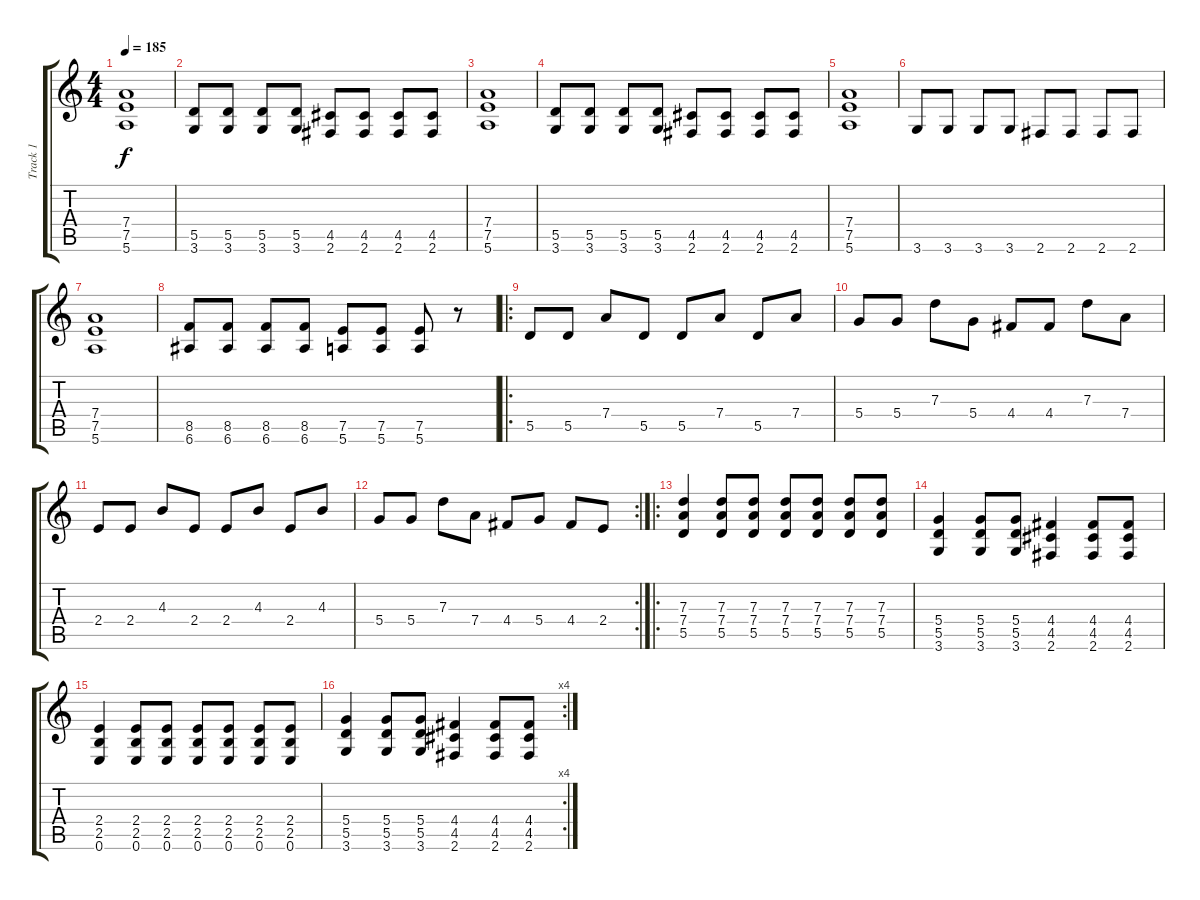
\track ("Track 1" "Track 1") {instrument distortionguitar}
\staff {score tabs}
\tuning (E4 B3 G3 D3 A2 E2) {hide}
\ts (4 4)
\tempo 185
\clef g2
\ks c
(7.4 7.5 5.6).1{dy f} |
(5.5 3.6).8 (5.5 3.6).8 (5.5 3.6).8 (5.5 3.6).8 (4.5 2.6).8 (4.5 2.6).8 (4.5 2.6).8 (4.5 2.6).8 |
(7.4 7.5 5.6).1 |
(5.5 3.6).8 (5.5 3.6).8 (5.5 3.6).8 (5.5 3.6).8 (4.5 2.6).8 (4.5 2.6).8 (4.5 2.6).8 (4.5 2.6).8 |
(7.4 7.5 5.6).1 |
3.6.8 3.6.8 3.6.8 3.6.8 2.6.8 2.6.8 2.6.8 2.6.8 |
(7.4 7.5 5.6).1 |
(8.5 6.6).8 (8.5 6.6).8 (8.5 6.6).8 (8.5 6.6).8 (7.5 5.6).8 (7.5 5.6).8 (7.5 5.6).8 r.8 |
\ro
5.5.8 5.5.8 7.4.8 5.5.8 5.5.8 7.4.8 5.5.8 7.4.8 |
5.4.8 5.4.8 7.3.8 5.4.8 4.4.8 4.4.8 7.3.8 7.4.8 |
2.4.8 2.4.8 4.3.8 2.4.8 2.4.8 4.3.8 2.4.8 4.3.8 |
\rc 2
5.4.8 5.4.8 7.3.8 7.4.8 4.4.8 5.4.8 4.4.8 2.4.8 |
\ro
(7.3 7.4 5.5).4 (7.3 7.4 5.5).8 (7.3 7.4 5.5).8 (7.3 7.4 5.5).8 (7.3 7.4 5.5).8 (7.3 7.4 5.5).8 (7.3 7.4 5.5).8 |
(5.4 5.5 3.6).4 (5.4 5.5 3.6).8 (5.4 5.5 3.6).8 (4.4 4.5 2.6).4 (4.4 4.5 2.6).8 (4.4 4.5 2.6).8 |
(2.4 2.5 0.6).4 (2.4 2.5 0.6).8 (2.4 2.5 0.6).8 (2.4 2.5 0.6).8 (2.4 2.5 0.6).8 (2.4 2.5 0.6).8 (2.4 2.5 0.6).8 |
\rc 4
(5.4 5.5 3.6).4 (5.4 5.5 3.6).8 (5.4 5.5 3.6).8 (4.4 4.5 2.6).4 (4.4 4.5 2.6).8 (4.4 4.5 2.6).8
